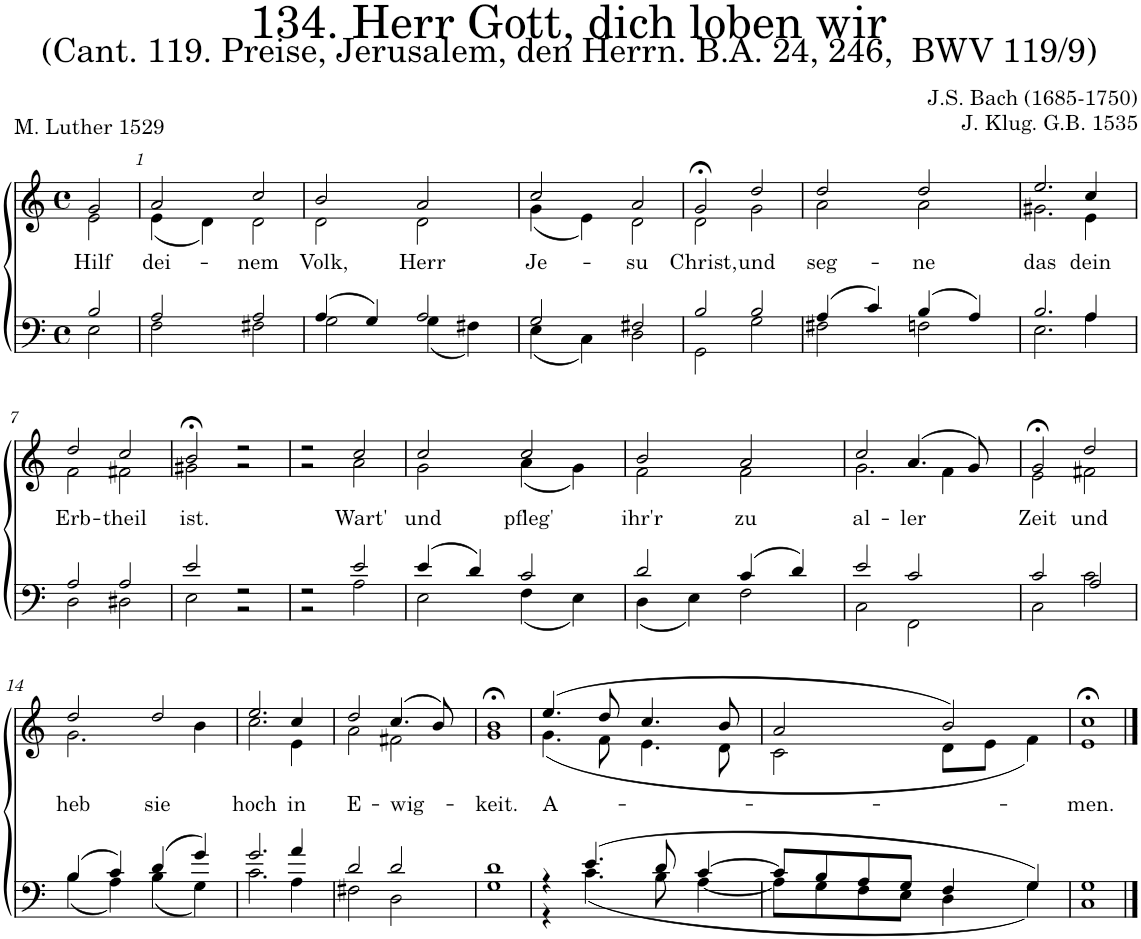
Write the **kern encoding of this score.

**kern	**kern	**text
*part2	*part1	*part1
*staff2	*staff1	*staff1
*I"Tenor/Bass	*I"Soprano/Alto	*
*clefF4	*clefG2	*
*k[]	*k[]	*
*M4/4	*M4/4	*
*met(c)	*met(c)	*
=	=	=
*^	*	*
!	!	!	!LO:LY:b
*	*	*^	*
2B/	2E\	2g/	2e\	Hilf
=1	=1	=1	=1	=1
!	!	!	!	!LO:LY:b
2A/	2F\	2a/	(4e\	dei-
.	.	.	4d\)	.
!	!	!	!	!LO:LY:b
2A/	2F#X\	2cc/	2d\	-nem
=2	=2	=2	=2	=2
!	!	!	!	!LO:LY:b
(4A/	2G\	2b/	2d\	Volk,
4G/)	.	.	.	.
!	!	!	!	!LO:LY:b
2A/	(4G\	2a/	2d\	Herr
.	4F#X\)	.	.	.
=3	=3	=3	=3	=3
!	!	!	!	!LO:LY:b
2G/	(4E\	2cc/	(4g\	Je-
.	4C\)	.	4e\)	.
!	!	!	!	!LO:LY:b
2F#X/	2D\	2a/	2d\	-su
=4	=4	=4	=4	=4
!	!	!	!	!LO:LY:b
2B/	2GG\	2g;<,/	2d\	Christ,
!	!	!	!	!LO:LY:b
2B/	2G\	2dd/	2g\	und
=5	=5	=5	=5	=5
!	!	!	!	!LO:LY:b
(4A/	2F#X\	2dd/	2a\	seg-
4c/)	.	.	.	.
!	!	!	!	!LO:LY:b
(4B/	2Fn\	2dd/	2a\	-ne
4A/)	.	.	.	.
=6	=6	=6	=6	=6
!	!	!	!	!LO:LY:b
2.B/	2.E\	2.ee;</	2.g#X\	das
!	!	!	!	!LO:LY:b
4A/	4A\	4cc/	4e\	dein
!!LO:LB:g=z	!!
=7	=7	=7	=7	=7
!	!	!	!	!LO:LY:b
2A/	2D\	2dd/	2f\	Erb-
!	!	!	!	!LO:LY:b
2A/	2D#X\	2cc/	2f#X\	-theil
=8	=8	=8	=8	=8
!	!	!	!	!LO:LY:b
2e/	2E\	2b;</	2g#X\	ist.
2r	2r	2r	2r	.
=9	=9	=9	=9	=9
2r	2r	2r	2r	.
!	!	!	!	!LO:LY:b
2e/	2A\	2cc/	2a\	Wart'
=10	=10	=10	=10	=10
!	!	!	!	!LO:LY:b
(4e/	2E\	2cc/	2g\	und
4d/)	.	.	.	.
!	!	!	!	!LO:LY:b
2c/	(4F\	2cc/	(4a\	pfleg'
.	4E\)	.	4g\)	.
=11	=11	=11	=11	=11
!	!	!	!	!LO:LY:b
2d/	(4D\	2b/	2f\	ihr'r
.	4E\)	.	.	.
!	!	!	!	!LO:LY:b
(4c/	2F\	2a/	2f\	zu
4d/)	.	.	.	.
=12	=12	=12	=12	=12
!	!	!	!	!LO:LY:b
2e/	2C\	2cc/	2.g\	al-
!	!	!	!	!LO:LY:b
2c/	2FF\	(4.a/	.	-ler
.	.	.	4f\	.
.	.	8g/)	.	.
=13	=13	=13	=13	=13
!	!	!	!	!LO:LY:b
2c/	2C\	2g;<,/	2e\	Zeit
!	!	!	!	!LO:LY:b
2A/	2c\	2dd/	2f#X\	und
!!LO:LB:g=z	!!
=14	=14	=14	=14	=14
!	!	!	!	!LO:LY:b
(4B/	(4B\	2dd/	2.g\	heb
4c/)	4A\)	.	.	.
!	!	!	!	!LO:LY:b
(4d/	(4B\	2dd/	.	sie
4g/)	4G\)	.	4b\	.
=15	=15	=15	=15	=15
!	!	!	!	!LO:LY:b
2.g/	2.c\	2.ee/	2.cc\	hoch
!	!	!	!	!LO:LY:b
4a/	4A\	4cc/	4e\	in
=16	=16	=16	=16	=16
!	!	!	!	!LO:LY:b
2d/	2F#X\	2dd/	2a\	E-
!	!	!	!	!LO:LY:b
2d/	2D\	(4.cc/	2f#X\	-wig-
.	.	8b/)	.	.
=17	=17	=17	=17	=17
!	!	!	!	!LO:LY:b
1d	1G	1b;<,	1g	-keit.
=18	=18	=18	=18	=18
!	!	!	!	!LO:LY:b
4r	4r	(4.ee;</	(4.g\	A-
(4.e/	(4.c\	.	.	.
.	.	8dd/	8f\	.
.	.	4.cc/	4.e\	.
8d/	8B\	.	.	.
[4c/	[4A\	.	.	.
.	.	8b/	8d\	.
=19	=19	=19	=19	=19
8c/L]	8A\L]	2a/	2c\	.
8B/	8G\	.	.	.
8A/	8F\	.	.	.
8G/J	8E\J	.	.	.
4F/	4D\	2b/)	8d\L	.
.	.	.	8e\J	.
4G/)	4G\)	.	4f\)	.
=20	=20	=20	=20	=20
!	!	!	!	!LO:LY:b
1G	1C	1cc;<	1e	-men.
*v	*v	*	*	*
*	*v	*v	*
==	==	==
*-	*-	*-
